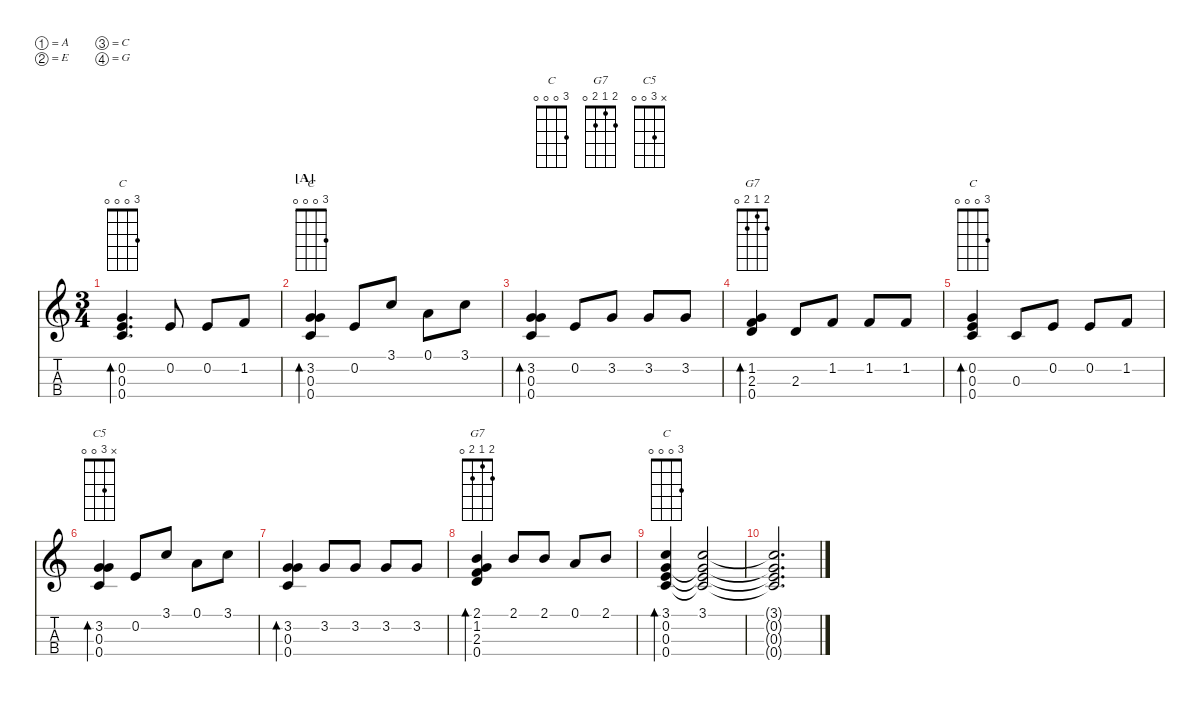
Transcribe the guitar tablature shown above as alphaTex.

\defaultSystemsLayout 4
\hideDynamics
\bracketExtendMode nobrackets
\otherSystemsTrackNameOrientation horizontal
\chordDiagramsInScore
\track ("Ukulele" " ") {defaultSystemsLayout 5 instrument acousticguitarnylon}
\staff {score tabs}
\tuning (A4 E4 C4 G4)
\displaytranspose 0
\chord ("C" x 3 0 0)
\chord ("G7" x 1 2 0)
\chord ("C" x 0 0 0)
\chord ("C5" x 3 0 0)
\chord ("G7" 2 1 2 0)
\chord ("C" 3 0 0 0)
\ts (3 4)
\tempo (100 hide)
\clef g2
\ks c
(0.3 0.2 0.4).4{d bd 30 ch "C" dy mf beam Up} 0.2.8{beam Up} 0.2.8{beam Up} 1.2.8{beam Up} |
\section ("A" "")
(0.4 3.2 0.3).4{bd 30 ch "C" beam Up} 0.2.8{beam Up} 3.1.8{beam Up} 0.1.8{beam Down} 3.1.8{beam Down} |
(0.4 3.2 0.3).4{bd 30 beam Up} 0.2.8{beam Up} 3.2.8{beam Up} 3.2.8{beam Up} 3.2.8{beam Up} |
(1.2 0.4 2.3).4{bd 30 ch "G7" beam Up} 2.3.8{beam Up} 1.2.8{beam Up} 1.2.8{beam Up} 1.2.8{beam Up} |
(0.2 0.4 0.3).4{bd 30 ch "C" beam Up} 0.3.8{beam Up} 0.2.8{beam Up} 0.2.8{beam Up} 1.2.8{beam Up} |
(0.4 3.2 0.3).4{bd 30 ch "C5" beam Up} 0.2.8{beam Up} 3.1.8{beam Up} 0.1.8{beam Down} 3.1.8{beam Down} |
(3.2 0.4 0.3).4{bd 61 beam Up} 3.2.8{beam Up} 3.2.8{beam Up} 3.2.8{beam Up} 3.2.8{beam Up} |
(2.3 1.2 0.4 2.1).4{bd 60 ch "G7" beam Up} 2.1.8{beam Up} 2.1.8{beam Up} 0.1.8{beam Up} 2.1.8{beam Up} |
(3.1 0.4 0.2 0.3).4{bd 59 ch "C" beam Up} (3.1 0.4{t} 0.2{t} 0.3{t}).2{beam Up} |
(0.3{t} 0.2{t} 0.4{t} 3.1{t}).2{d beam Up}
